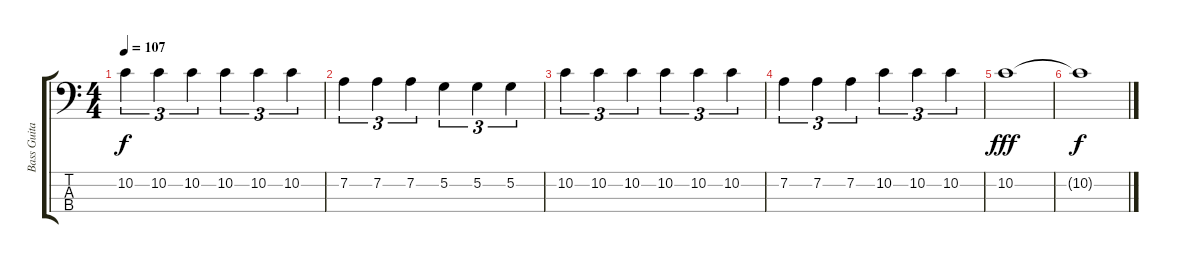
\track ("Bass Guitar" "Bass Guita") {instrument electricbassfinger}
\staff {score tabs}
\tuning (G2 D2 A1 E1) {hide}
\ts (4 4)
\tempo 107
\clef f4
\ks c
10.2.4{tu (3 2) dy f} 10.2.4{tu (3 2)} 10.2.4{tu (3 2)} 10.2.4{tu (3 2)} 10.2.4{tu (3 2)} 10.2.4{tu (3 2)} |
7.2.4{tu (3 2)} 7.2.4{tu (3 2)} 7.2.4{tu (3 2)} 5.2.4{tu (3 2)} 5.2.4{tu (3 2)} 5.2.4{tu (3 2)} |
10.2.4{tu (3 2)} 10.2.4{tu (3 2)} 10.2.4{tu (3 2)} 10.2.4{tu (3 2)} 10.2.4{tu (3 2)} 10.2.4{tu (3 2)} |
7.2.4{tu (3 2)} 7.2.4{tu (3 2)} 7.2.4{tu (3 2)} 10.2.4{tu (3 2)} 10.2.4{tu (3 2)} 10.2.4{tu (3 2)} |
10.2.1{dy fff volume 0} |
10.2{t}.1{dy f}
